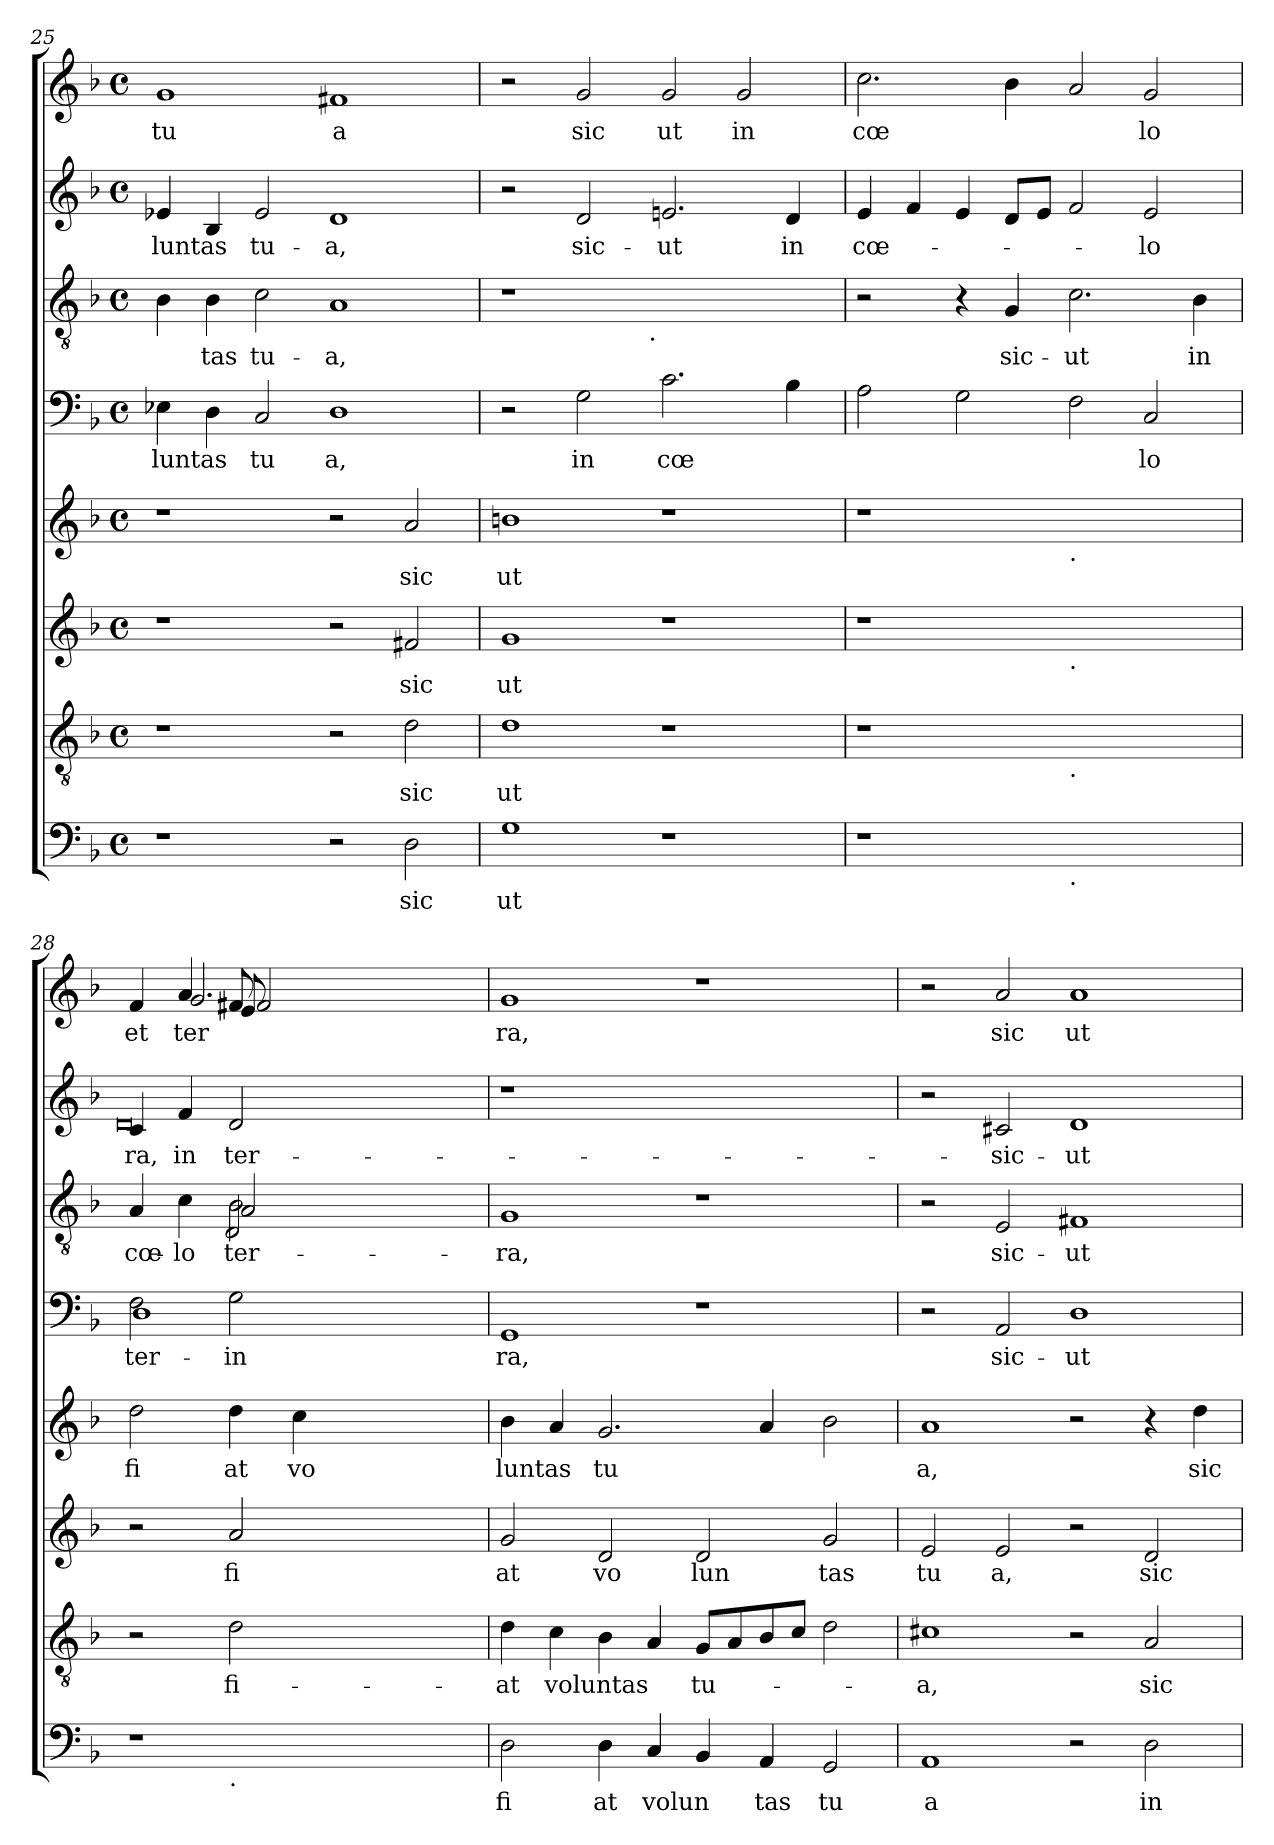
**kern	**text	**kern	**text	**kern	**text	**kern	**text	**kern	**text	**kern	**text	**kern	**text	**kern	**text
*part8	*part8	*part7	*part7	*part6	*part6	*part5	*part5	*part4	*part4	*part3	*part3	*part2	*part2	*part1	*part1
*staff8	*staff8	*staff7	*staff7	*staff6	*staff6	*staff5	*staff5	*staff4	*staff4	*staff3	*staff3	*staff2	*staff2	*staff1	*staff1
*clefF4	*	*clefGv2	*	*clefG2	*	*clefG2	*	*clefF4	*	*clefGv2	*	*clefG2	*	*clefG2	*
*k[b-]	*	*k[b-]	*	*k[b-]	*	*k[b-]	*	*k[b-]	*	*k[b-]	*	*k[b-]	*	*k[b-]	*
*F:	*	*F:	*	*F:	*	*F:	*	*F:	*	*F:	*	*F:	*	*F:	*
*M4/4	*	*M4/4	*	*M4/4	*	*M4/4	*	*M4/4	*	*M4/4	*	*M4/4	*	*M4/4	*
*met(c)	*	*met(c)	*	*met(c)	*	*met(c)	*	*met(c)	*	*met(c)	*	*met(c)	*	*met(c)	*
=25	=25	=25	=25	=25	=25	=25	=25	=25	=25	=25	=25	=25	=25	=25	=25
!	!	!	!	!	!	!	!	!	!LO:LY:b	!	!	!	!LO:LY:b	!	!LO:LY:b
1r	.	1r	.	1r	.	1r	.	4E-X\	luntas	4B-\	.	4e-X/	-luntas	1g	tu
!	!	!	!	!	!	!	!	!	!	!	!LO:LY:b	!	!	!	!
.	.	.	.	.	.	.	.	4D\	.	4B-\	-tas	4B-/	.	.	.
!	!	!	!	!	!	!	!	!	!LO:LY:b	!	!LO:LY:b	!	!LO:LY:b	!	!
.	.	.	.	.	.	.	.	2C/	tu	2c\	tu-	2e-/	tu-	.	.
!	!	!	!	!	!	!	!	!	!LO:LY:b	!	!LO:LY:b	!	!LO:LY:b	!	!LO:LY:b
2r	.	2r	.	2r	.	2r	.	1D	a,	1A	-a,	1d	-a,	1f#X	a
!	!LO:LY:b	!	!LO:LY:b	!	!LO:LY:b	!	!LO:LY:b	!	!	!	!	!	!	!	!
2D\	sic	2d\	sic	2f#X/	sic	2a/	sic	.	.	.	.	.	.	.	.
=26	=26	=26	=26	=26	=26	=26	=26	=26	=26	=26	=26	=26	=26	=26	=26
!	!LO:LY:b	!	!LO:LY:b	!	!LO:LY:b	!	!LO:LY:b	!	!	!	!	!	!	!	!
*	*	*	*	*	*	*	*	*	*	*^	*	*	*	*	*
1G	ut	1d	ut	1g	ut	1bn	ut	2r	.	1r	2ryy	.	2r	.	2r	.
!	!	!	!	!	!	!	!	!	!LO:LY:b	!	!	!	!	!LO:LY:b	!	!LO:LY:b
.	.	.	.	.	.	.	.	2G\	in	.	4...ryy	.	2d/	sic-	2g/	sic
!	!	!	!	!	!	!	!	!	!	!	!LO:TX:b:t=.	!	!	!	!	!
.	.	.	.	.	.	.	.	.	.	.	1ryy	.	.	.	.	.
!	!	!	!	!	!	!	!	!	!LO:LY:b	!	!	!	!	!LO:LY:b	!	!LO:LY:b
1r	.	1r	.	1r	.	1r	.	2.c\	cœ	1ryy	.	.	2.en/	-ut	2g/	ut
!	!	!	!	!	!	!	!	!	!	!	!	!	!	!	!	!LO:LY:b
.	.	.	.	.	.	.	.	.	.	.	.	.	.	.	2g/	in
!	!	!	!	!	!	!	!	!	!	!	!	!	!	!LO:LY:b	!	!
.	.	.	.	.	.	.	.	4B-\	.	.	.	.	4d/	in	.	.
.	.	.	.	.	.	.	.	.	.	.	32ryy	.	.	.	.	.
=27	=27	=27	=27	=27	=27	=27	=27	=27	=27	=27	=27	=27	=27	=27	=27	=27
!	!	!	!	!	!	!	!	!	!	!	!	!	!	!LO:LY:b	!	!LO:LY:b
*	*	*	*	*	*	*	*	*	*	*v	*v	*	*	*	*	*
1r	.	1r	.	1r	.	1r	.	2A\	.	2r	.	4e/	cœ-	2.cc\	cœ
.	.	.	.	.	.	.	.	.	.	.	.	4f/	.	.	.
.	.	.	.	.	.	.	.	2G\	.	4r	.	4e/	.	.	.
!	!	!	!	!	!	!	!	!	!	!	!LO:LY:b	!	!	!	!
.	.	.	.	.	.	.	.	.	.	4G/	sic-	8d/L	.	4b-\	.
.	.	.	.	.	.	.	.	.	.	.	.	8e/J	.	.	.
!	!	!	!	!	!	!LO:TX:b:t=.	!	!	!	!	!	!	!	!	!
!	!	!	!	!LO:TX:b:t=.	!	!	!	!	!	!	!	!	!	!	!
!	!	!LO:TX:b:t=.	!	!	!	!	!	!	!	!	!	!	!	!	!
!LO:TX:b:t=.	!	!	!	!	!	!	!	!	!	!	!	!	!	!	!
!	!	!	!	!	!	!	!	!	!	!	!LO:LY:b	!	!	!	!
1ryy	.	1ryy	.	1ryy	.	1ryy	.	2F\	.	2.c\	-ut	2f/	.	2a/	.
!	!	!	!	!	!	!	!	!	!LO:LY:b	!	!	!	!LO:LY:b	!	!LO:LY:b
.	.	.	.	.	.	.	.	2C/	lo	.	.	2e/	-lo	2g/	lo
!	!	!	!	!	!	!	!	!	!	!	!LO:LY:b	!	!	!	!
.	.	.	.	.	.	.	.	.	.	4B-\	in	.	.	.	.
!!LO:PB:g=z
=28	=28	=28	=28	=28	=28	=28	=28	=28	=28	=28	=28	=28	=28	=28	=28
!	!	!	!	!	!	!	!LO:LY:b	!	!LO:LY:b	!	!	!	!	!	!
*	*	*	*	*	*	*	*	*^	*	*	*	*	*	*	*
!	!	!	!	!	!	!	!	!	!	!LO:LY:b	!	!LO:LY:b	!	!LO:LY:b	!	!
*	*	*	*	*	*	*	*	*	*	*	*^	*	*^	*	*	*
*	*	*	*	*	*	*	*	*	*	*	*	*^	*	*	*	*	*	*
!	!	!	!	!	!	!	!	!	!	!	!	!	!	!	!	!	!LO:LY:b	!	!LO:LY:b
*^	*	*	*	*	*	*	*	*	*	*	*	*	*	*	*	*	*	*^	*
*	*	*	*	*	*	*	*	*	*	*	*	*	*	*	*	*	*	*	*	*^	*
*	*	*	*	*	*	*	*	*	*	*	*	*	*	*	*	*	*	*	*	*	*^	*
1r	2ryy	.	2r	.	2r	.	2dd\	fi	2F\	1D	ter-	4A/	2ryy	2ryy	cœ-	4c/	0d	-ra,	4f/	4ryy	2ryy	2ryy	et
!	!	!	!	!	!	!	!	!	!	!	!	!	!	!	!LO:LY:b	!	!	!LO:LY:b	!	!	!	!	!LO:LY:b
!	!	!	!	!	!	!	!	!	!	!	!	!	!	!	!	!	!	!	!	!	!	!	!LO:LY:b
.	.	.	.	.	.	.	.	.	.	.	.	4c\	.	.	-lo	4f/	.	in	4a/	2.g/	.	.	ter
!	!LO:TX:b:t=.	!	!	!	!	!	!	!	!	!	!	!	!	!	!	!	!	!	!	!	!	!	!
!	!	!	!	!LO:LY:b	!	!LO:LY:b	!	!LO:LY:b	!	!	!LO:LY:b	!	!	!	!LO:LY:b	!	!	!	!	!	!	!	!
!	!	!	!	!	!	!	!	!	!	!	!	!	!	!	!LO:LY:b	!	!	!	!	!	!	!	!
!	!	!	!	!	!	!	!	!	!	!	!	!	!	!	!LO:LY:b	!	!	!LO:LY:b	!	!	!	!	!
.	1.ryy	.	2d\	fi-	2a/	fi	4dd\	at	2G\	.	in	2B-\	2A/	2D/	ter-	2d/	.	ter-	8f#X/	.	8e/	2f#/	.
.	.	.	.	.	.	.	.	.	.	.	.	.	.	.	.	.	.	.	1ryy	.	1ryy	.	.
!	!	!	!	!	!	!	!	!LO:LY:b	!	!	!	!	!	!	!	!	!	!	!	!	!	!	!
.	.	.	.	.	.	.	4cc\	vo	.	.	.	.	.	.	.	.	.	.	.	.	.	.	.
1ryy	.	.	1ryy	.	1ryy	.	1ryy	.	1ryy	1ryy	.	1ryy	1ryy	1ryy	.	1ryy	.	.	.	1ryy	.	1ryy	.
.	.	.	.	.	.	.	.	.	.	.	.	.	.	.	.	.	.	.	4.ryy	.	4.ryy	.	.
*	*	*	*	*	*	*	*	*	*v	*v	*	*	*	*	*	*v	*v	*	*	*	*v	*v	*
*	*	*	*	*	*	*	*	*	*	*	*v	*v	*v	*	*	*	*	*	*	*
=29	=29	=29	=29	=29	=29	=29	=29	=29	=29	=29	=29	=29	=29	=29	=29	=29	=29	=29
!	!	!LO:LY:b	!	!LO:LY:b	!	!LO:LY:b	!	!LO:LY:b	!	!LO:LY:b	!	!LO:LY:b	!	!	!	!	!	!LO:LY:b
*v	*v	*	*	*	*	*	*	*	*	*	*	*	*	*	*v	*v	*v	*
2D\	fi	4d\	-at	2g/	at	4b-\	luntas	1GG	-ra,	1G	-ra,	1r	.	1g	ra,
!	!	!	!LO:LY:b	!	!	!	!	!	!	!	!	!	!	!	!
.	.	4c\	voluntas	.	.	4a/	.	.	.	.	.	.	.	.	.
!	!LO:LY:b	!	!	!	!LO:LY:b	!	!LO:LY:b	!	!	!	!	!	!	!	!
4D\	at	4B-\	.	2d/	vo	2.g/	tu	.	.	.	.	.	.	.	.
!	!LO:LY:b	!	!	!	!	!	!	!	!	!	!	!	!	!	!
4C/	volun	4A/	.	.	.	.	.	.	.	.	.	.	.	.	.
!	!	!	!LO:LY:b	!	!LO:LY:b	!	!	!	!	!	!	!	!	!	!
4BB-/	.	8G/L	tu-	2d/	lun	.	.	1r	.	1r	.	1ryy	.	1r	.
.	.	8A/	.	.	.	.	.	.	.	.	.	.	.	.	.
!	!LO:LY:b	!	!	!	!	!	!	!	!	!	!	!	!	!	!
4AA/	tas	8B-/	.	.	.	4a/	.	.	.	.	.	.	.	.	.
.	.	8c/J	.	.	.	.	.	.	.	.	.	.	.	.	.
!	!LO:LY:b	!	!	!	!LO:LY:b	!	!	!	!	!	!	!	!	!	!
2GG/	tu	2d\	.	2g/	tas	2b-\	.	.	.	.	.	.	.	.	.
=30	=30	=30	=30	=30	=30	=30	=30	=30	=30	=30	=30	=30	=30	=30	=30
!	!LO:LY:b	!	!LO:LY:b	!	!LO:LY:b	!	!LO:LY:b	!	!	!	!	!	!	!	!
1AA	a	1c#X	-a,	2e/	tu	1a	a,	2r	.	2r	.	2r	.	2r	.
!	!	!	!	!	!LO:LY:b	!	!	!	!LO:LY:b	!	!LO:LY:b	!	!LO:LY:b	!	!LO:LY:b
.	.	.	.	2e/	a,	.	.	2AA/	sic-	2E/	sic-	2c#X/	sic-	2a/	sic
!	!	!	!	!	!	!	!	!	!LO:LY:b	!	!LO:LY:b	!	!LO:LY:b	!	!LO:LY:b
2r	.	2r	.	2r	.	2r	.	1D	-ut	1F#X	-ut	1d	-ut	1a	ut
!	!LO:LY:b	!	!LO:LY:b	!	!LO:LY:b	!	!	!	!	!	!	!	!	!	!
2D\	in	2A/	sic-	2d/	sic	4r	.	.	.	.	.	.	.	.	.
!	!	!	!	!	!	!	!LO:LY:b	!	!	!	!	!	!	!	!
.	.	.	.	.	.	4dd\	sic	.	.	.	.	.	.	.	.
=	=	=	=	=	=	=	=	=	=	=	=	=	=	=	=
*-	*-	*-	*-	*-	*-	*-	*-	*-	*-	*-	*-	*-	*-	*-	*-
